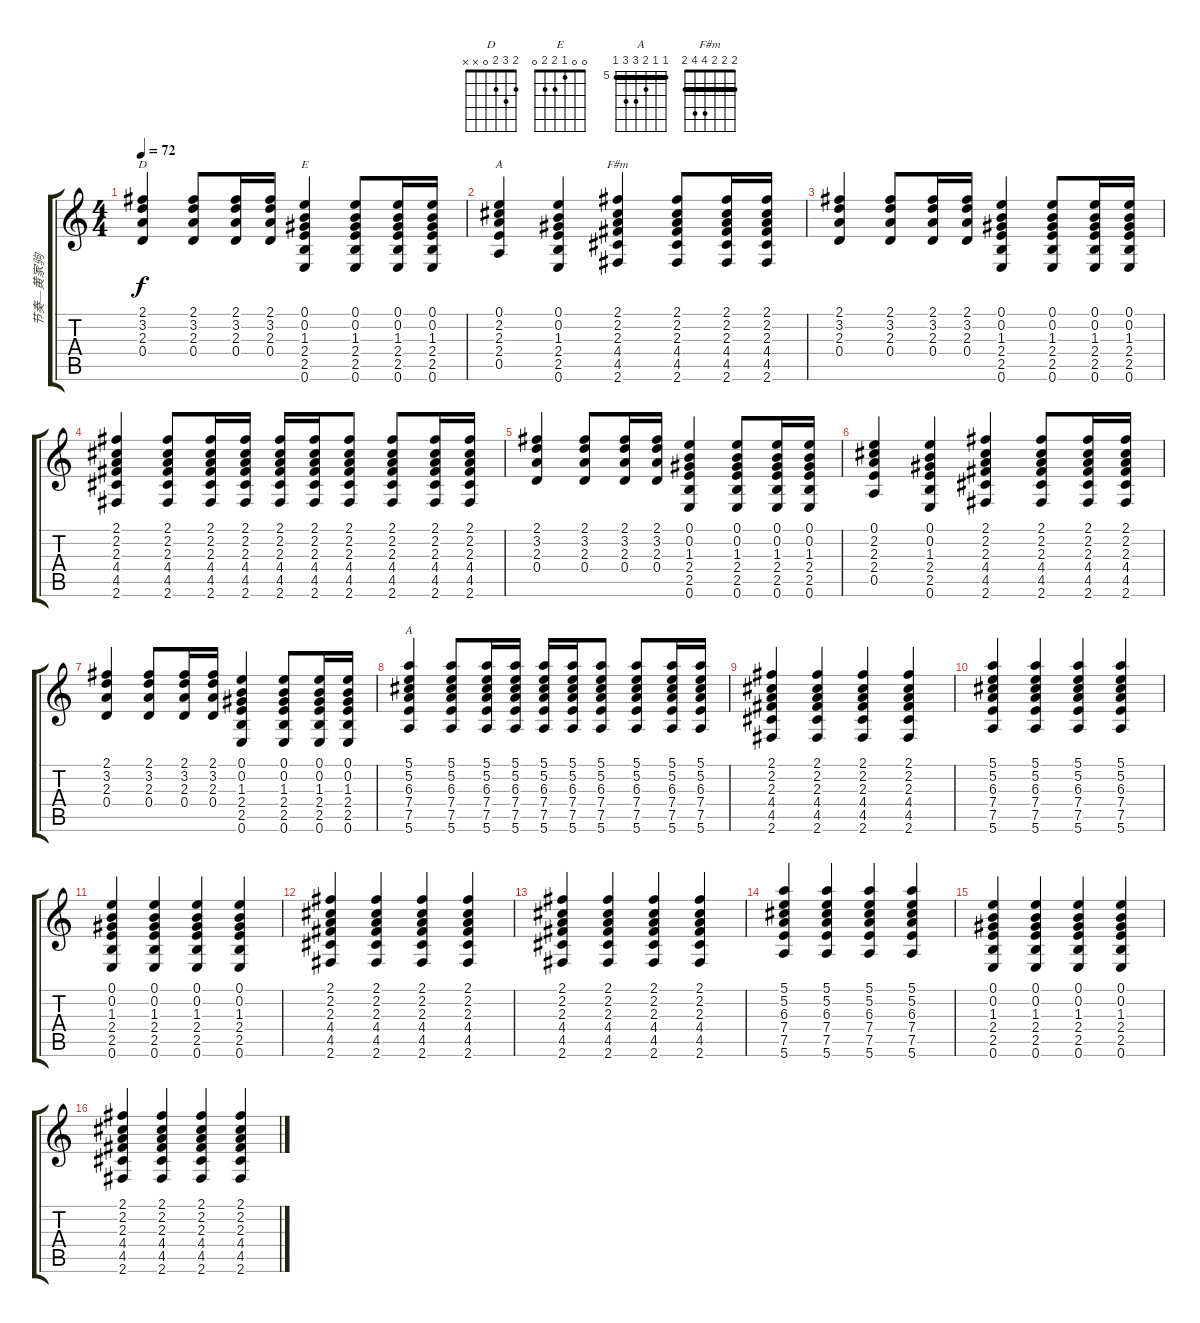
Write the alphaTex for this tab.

\track ("节奏—黄家驹" "节奏—黄家驹") {instrument acousticguitarsteel}
\staff {score tabs}
\tuning (E4 B3 G3 D3 A2 E2) {hide}
\chord ("D" 2 3 2 0 x x)
\chord ("E" 0 0 1 2 2 0)
\chord ("A" 0 2 2 2 0 x)
\chord ("F#m" 2 2 2 4 4 2) {barre 2}
\chord ("A" 5 5 6 7 7 5) {firstfret 5 barre 5}
\ts (4 4)
\tempo 72
\clef g2
\ks c
(2.1 3.2 2.3 0.4).4{ch "D" dy f} (2.1 3.2 2.3 0.4).8 (2.1 3.2 2.3 0.4).16 (2.1 3.2 2.3 0.4).16 (0.1 0.2 1.3 2.4 2.5 0.6).4{ch "E"} (0.1 0.2 1.3 2.4 2.5 0.6).8 (0.1 0.2 1.3 2.4 2.5 0.6).16 (0.1 0.2 1.3 2.4 2.5 0.6).16 |
(0.1 2.2 2.3 2.4 0.5).4{ch "A"} (0.1 0.2 1.3 2.4 2.5 0.6).4 (2.1 2.2 2.3 4.4 4.5 2.6).4{ch "F#m"} (2.1 2.2 2.3 4.4 4.5 2.6).8 (2.1 2.2 2.3 4.4 4.5 2.6).16 (2.1 2.2 2.3 4.4 4.5 2.6).16 |
(2.1 3.2 2.3 0.4).4 (2.1 3.2 2.3 0.4).8 (2.1 3.2 2.3 0.4).16 (2.1 3.2 2.3 0.4).16 (0.1 0.2 1.3 2.4 2.5 0.6).4 (0.1 0.2 1.3 2.4 2.5 0.6).8 (0.1 0.2 1.3 2.4 2.5 0.6).16 (0.1 0.2 1.3 2.4 2.5 0.6).16 |
(2.1 2.2 2.3 4.4 4.5 2.6).4 (2.1 2.2 2.3 4.4 4.5 2.6).8 (2.1 2.2 2.3 4.4 4.5 2.6).16 (2.1 2.2 2.3 4.4 4.5 2.6).16 (2.1 2.2 2.3 4.4 4.5 2.6).16 (2.1 2.2 2.3 4.4 4.5 2.6).16 (2.1 2.2 2.3 4.4 4.5 2.6).8 (2.1 2.2 2.3 4.4 4.5 2.6).8 (2.1 2.2 2.3 4.4 4.5 2.6).16 (2.1 2.2 2.3 4.4 4.5 2.6).16 |
(2.1 3.2 2.3 0.4).4 (2.1 3.2 2.3 0.4).8 (2.1 3.2 2.3 0.4).16 (2.1 3.2 2.3 0.4).16 (0.1 0.2 1.3 2.4 2.5 0.6).4 (0.1 0.2 1.3 2.4 2.5 0.6).8 (0.1 0.2 1.3 2.4 2.5 0.6).16 (0.1 0.2 1.3 2.4 2.5 0.6).16 |
(0.1 2.2 2.3 2.4 0.5).4 (0.1 0.2 1.3 2.4 2.5 0.6).4 (2.1 2.2 2.3 4.4 4.5 2.6).4 (2.1 2.2 2.3 4.4 4.5 2.6).8 (2.1 2.2 2.3 4.4 4.5 2.6).16 (2.1 2.2 2.3 4.4 4.5 2.6).16 |
(2.1 3.2 2.3 0.4).4 (2.1 3.2 2.3 0.4).8 (2.1 3.2 2.3 0.4).16 (2.1 3.2 2.3 0.4).16 (0.1 0.2 1.3 2.4 2.5 0.6).4 (0.1 0.2 1.3 2.4 2.5 0.6).8 (0.1 0.2 1.3 2.4 2.5 0.6).16 (0.1 0.2 1.3 2.4 2.5 0.6).16 |
(5.1 5.2 6.3 7.4 7.5 5.6).4{ch "A"} (5.1 5.2 6.3 7.4 7.5 5.6).8 (5.1 5.2 6.3 7.4 7.5 5.6).16 (5.1 5.2 6.3 7.4 7.5 5.6).16 (5.1 5.2 6.3 7.4 7.5 5.6).16 (5.1 5.2 6.3 7.4 7.5 5.6).16 (5.1 5.2 6.3 7.4 7.5 5.6).8 (5.1 5.2 6.3 7.4 7.5 5.6).8 (5.1 5.2 6.3 7.4 7.5 5.6).16 (5.1 5.2 6.3 7.4 7.5 5.6).16 |
(2.1 2.2 2.3 4.4 4.5 2.6).4 (2.1 2.2 2.3 4.4 4.5 2.6).4 (2.1 2.2 2.3 4.4 4.5 2.6).4 (2.1 2.2 2.3 4.4 4.5 2.6).4 |
(5.1 5.2 6.3 7.4 7.5 5.6).4 (5.1 5.2 6.3 7.4 7.5 5.6).4 (5.1 5.2 6.3 7.4 7.5 5.6).4 (5.1 5.2 6.3 7.4 7.5 5.6).4 |
(0.1 0.2 1.3 2.4 2.5 0.6).4 (0.1 0.2 1.3 2.4 2.5 0.6).4 (0.1 0.2 1.3 2.4 2.5 0.6).4 (0.1 0.2 1.3 2.4 2.5 0.6).4 |
(2.1 2.2 2.3 4.4 4.5 2.6).4 (2.1 2.2 2.3 4.4 4.5 2.6).4 (2.1 2.2 2.3 4.4 4.5 2.6).4 (2.1 2.2 2.3 4.4 4.5 2.6).4 |
(2.1 2.2 2.3 4.4 4.5 2.6).4 (2.1 2.2 2.3 4.4 4.5 2.6).4 (2.1 2.2 2.3 4.4 4.5 2.6).4 (2.1 2.2 2.3 4.4 4.5 2.6).4 |
(5.1 5.2 6.3 7.4 7.5 5.6).4 (5.1 5.2 6.3 7.4 7.5 5.6).4 (5.1 5.2 6.3 7.4 7.5 5.6).4 (5.1 5.2 6.3 7.4 7.5 5.6).4 |
(0.1 0.2 1.3 2.4 2.5 0.6).4 (0.1 0.2 1.3 2.4 2.5 0.6).4 (0.1 0.2 1.3 2.4 2.5 0.6).4 (0.1 0.2 1.3 2.4 2.5 0.6).4 |
(2.1 2.2 2.3 4.4 4.5 2.6).4 (2.1 2.2 2.3 4.4 4.5 2.6).4 (2.1 2.2 2.3 4.4 4.5 2.6).4 (2.1 2.2 2.3 4.4 4.5 2.6).4
